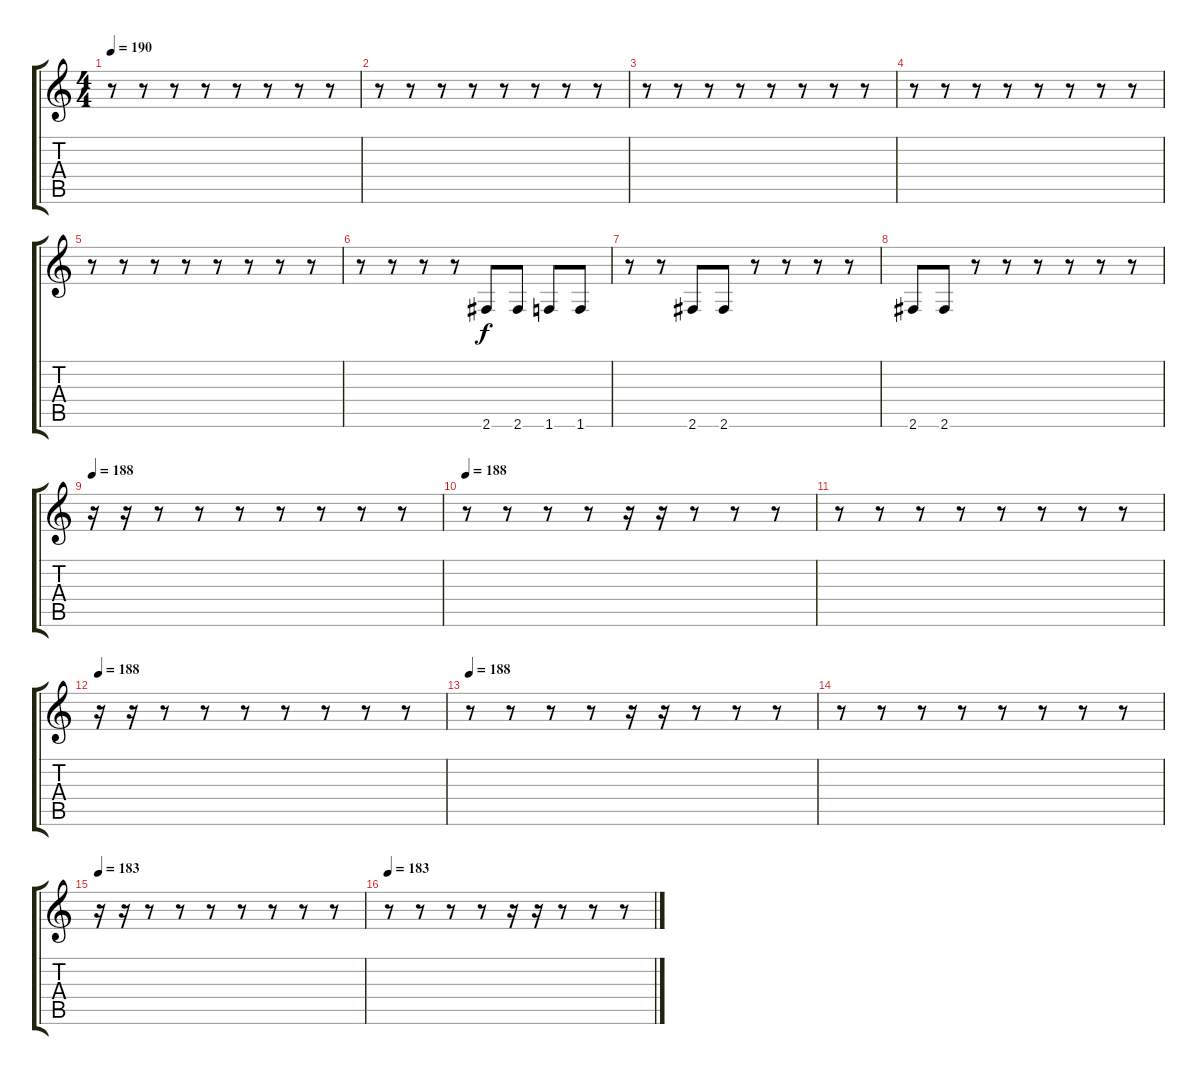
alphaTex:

\track "" {instrument electricbassfinger}
\staff {score tabs}
\tuning (E4 B3 G3 D3 A2 E2) {hide}
\ts (4 4)
\tempo 190
\clef g2
\ks c
r.8{dy f} r.8 r.8 r.8 r.8 r.8 r.8 r.8 |
r.8 r.8 r.8 r.8 r.8 r.8 r.8 r.8 |
r.8 r.8 r.8 r.8 r.8 r.8 r.8 r.8 |
r.8 r.8 r.8 r.8 r.8 r.8 r.8 r.8 |
r.8 r.8 r.8 r.8 r.8 r.8 r.8 r.8 |
r.8 r.8 r.8 r.8 2.6.8 2.6.8 1.6.8 1.6.8 |
r.8 r.8 2.6.8 2.6.8 r.8 r.8 r.8 r.8 |
2.6.8 2.6.8 r.8 r.8 r.8 r.8 r.8 r.8 |
\tempo 188
r.16 r.16 r.8 r.8 r.8 r.8 r.8 r.8 r.8 |
\tempo 188
r.8 r.8 r.8 r.8 r.16 r.16 r.8 r.8 r.8 |
r.8 r.8 r.8 r.8 r.8 r.8 r.8 r.8 |
\tempo 188
r.16 r.16 r.8 r.8 r.8 r.8 r.8 r.8 r.8 |
\tempo 188
r.8 r.8 r.8 r.8 r.16 r.16 r.8 r.8 r.8 |
r.8 r.8 r.8 r.8 r.8 r.8 r.8 r.8 |
\tempo 183
r.16 r.16 r.8 r.8 r.8 r.8 r.8 r.8 r.8 |
\tempo 183
r.8 r.8 r.8 r.8 r.16 r.16 r.8 r.8 r.8
